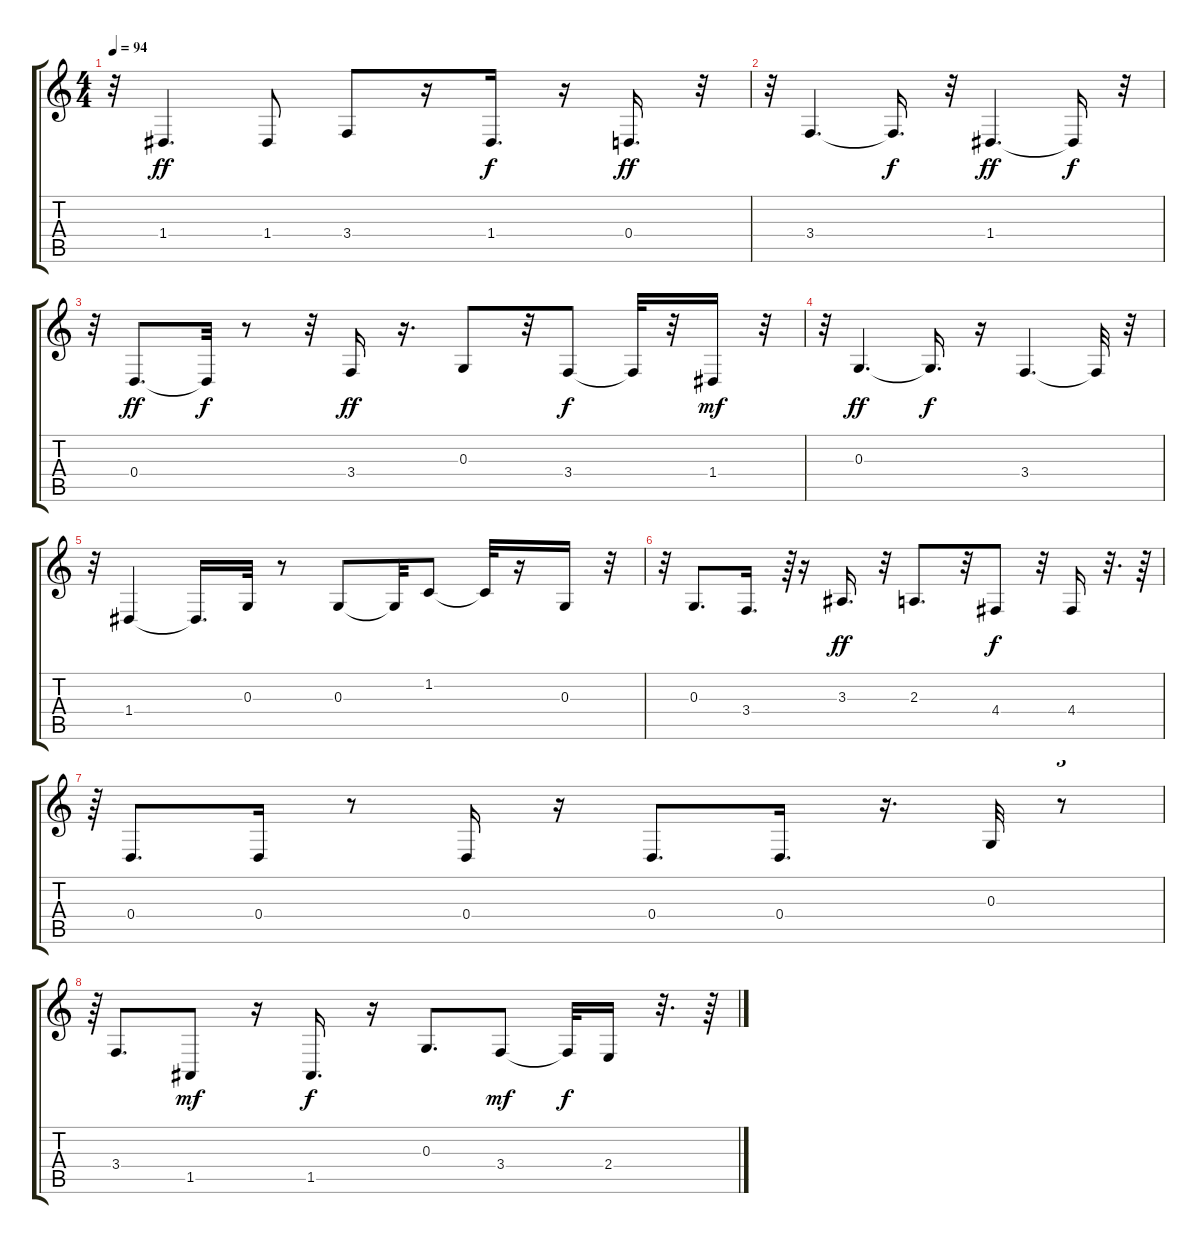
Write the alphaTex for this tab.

\track "" {instrument voiceoohs}
\staff {score tabs}
\tuning (E4 B3 G3 D3 A2 E2) {hide}
\ts (4 4)
\tempo 94
\clef g2
\ks c
r.32{dy f} 1.4.4{d dy ff} 1.4.8 3.4.8 r.16 1.4.16{d dy f} r.16 0.4.16{d dy ff} r.32 |
r.32 3.4.4{d} 3.4{t}.16{d dy f} r.32 1.4.4{d dy ff} 1.4{t}.16{dy f} r.32 |
r.32 0.4.8{d dy ff} 0.4{t}.32{dy f} r.8 r.32 3.4.16{dy ff} r.16{d} 0.3.8 r.32 3.4.8{dy f} 3.4{t}.32 r.32 1.4.16{dy mf} r.32 |
r.32 0.3.4{d dy ff} 0.3{t}.16{d dy f} r.16 3.4.4{d} 3.4{t}.32 r.32 |
r.32 1.4.4 1.4{t}.16{d} 0.3.32 r.8 0.3.8 0.3{t}.32 1.2.8 1.2{t}.32 r.16 0.3.16 r.32 |
r.32 0.3.8{d} 3.4.16{d} r.64{tu (3 2)} r.16 3.3.16{d dy ff} r.32 2.3.8{d} r.32 4.4.8{dy f} r.32 4.4.16 r.32{d} r.64 |
r.64{tu (3 2)} 0.4.8{d} 0.4.16 r.8 0.4.16 r.16 0.4.8{d} 0.4.16{d} r.16{d} 0.3.32 r.8{tu (3 2)} |
r.64{tu (3 2)} 3.4.8{d} 1.5.8{dy mf} r.16 1.5.16{d dy f} r.16 0.3.8{d} 3.4.8{dy mf} 3.4{t}.32{dy f} 2.4.16 r.32{d} r.64
